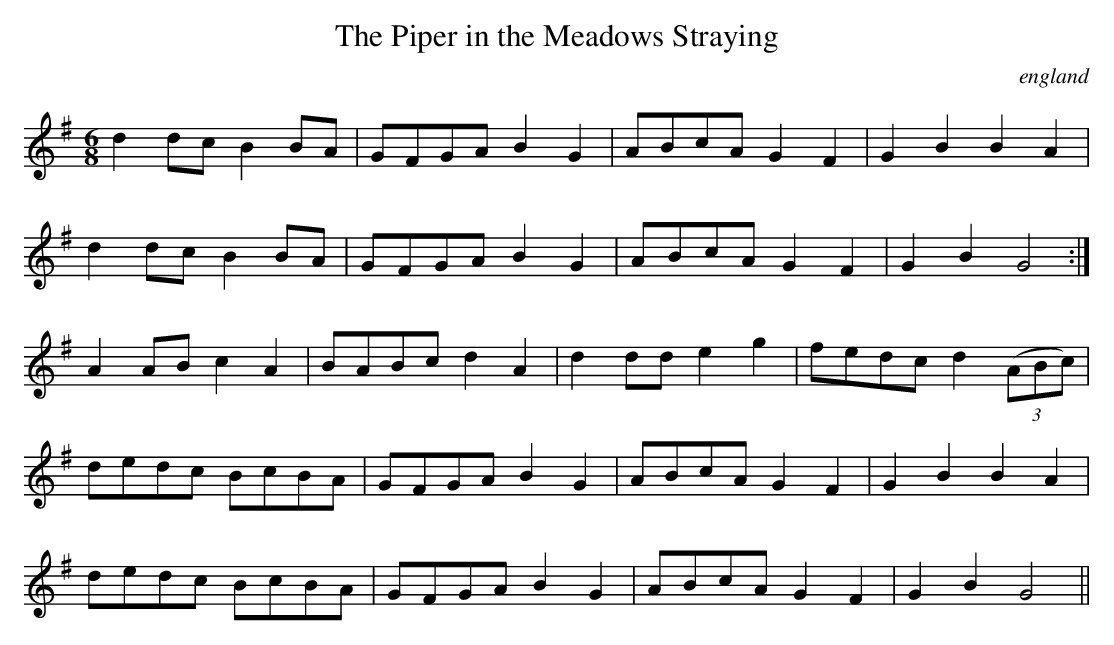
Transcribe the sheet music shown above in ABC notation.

X:1
T:The Piper in the Meadows Straying
O:england
L:1/8
M:6/8
K:G
d2 dc B2 BA|GFGA B2 G2|ABcA G2 F2|G2 B2 B2 A2|
d2 dc B2 BA|GFGA B2 G2|ABcA G2 F2|G2 B2 G4:|
A2 AB c2 A2|BABc d2 A2|d2 dd e2 g2|fedc d2 ((3ABc)|
dedc BcBA|GFGA B2 G2|ABcA G2 F2|G2 B2 B2 A2|
dedc BcBA|GFGA B2 G2|ABcA G2 F2|G2 B2 G4||
